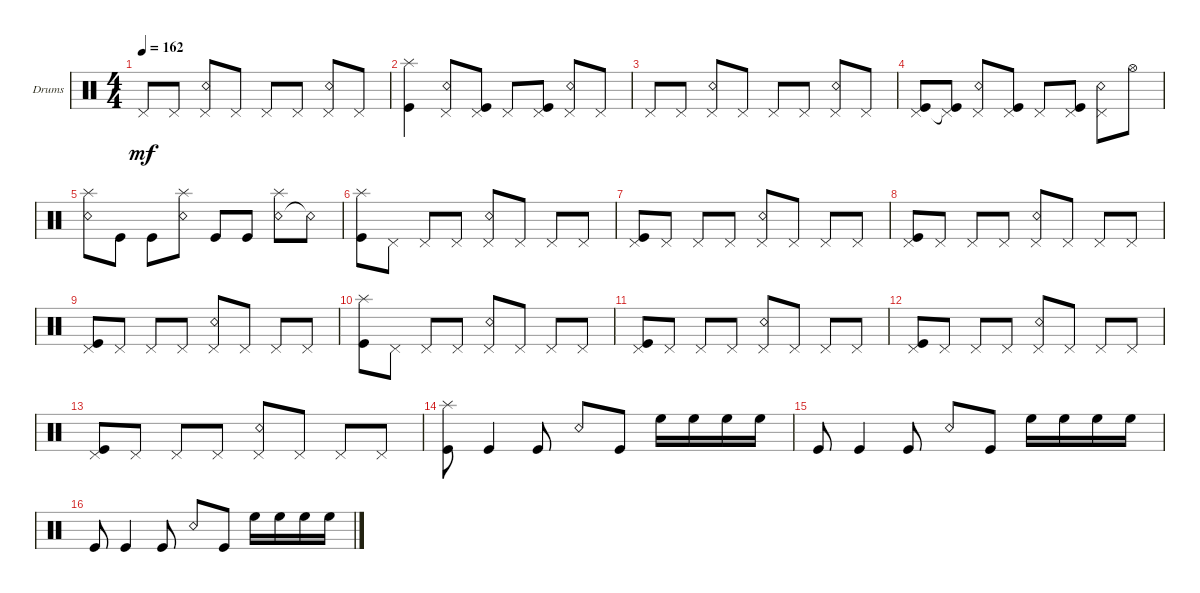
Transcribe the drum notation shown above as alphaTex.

\defaultSystemsLayout 4
\bracketExtendMode groupsimilarinstruments
\firstSystemTrackNameOrientation horizontal
\otherSystemsTrackNameOrientation horizontal
\track ("Drumkit" "Drums") {instrument percussion}
\staff {score}
\articulation defaults
\ts (4 4)
\tempo 162
\clef neutral
\ks c "Pedal Hi-Hat (hit)".8{dy mf} "Pedal Hi-Hat (hit)".8
("Pedal Hi-Hat (hit)" "Snare (rim shot)").8 "Pedal Hi-Hat (hit)".8 "Pedal Hi-Hat (hit)".8 "Pedal Hi-Hat (hit)".8 ("Pedal Hi-Hat (hit)" "Snare (rim shot)").8 "Pedal Hi-Hat (hit)".8 |
("Kick (hit)" "Splash (hit)").4 ("Pedal Hi-Hat (hit)" "Snare (rim shot)").8 ("Pedal Hi-Hat (hit)" "Kick (hit)").8 "Pedal Hi-Hat (hit)".8 ("Pedal Hi-Hat (hit)" "Kick (hit)").8 ("Pedal Hi-Hat (hit)" "Snare (rim shot)").8 "Pedal Hi-Hat (hit)".8 |
"Pedal Hi-Hat (hit)".8 "Pedal Hi-Hat (hit)".8 ("Pedal Hi-Hat (hit)" "Snare (rim shot)").8 "Pedal Hi-Hat (hit)".8 "Pedal Hi-Hat (hit)".8 "Pedal Hi-Hat (hit)".8 ("Pedal Hi-Hat (hit)" "Snare (rim shot)").8 "Pedal Hi-Hat (hit)".8 |
("Kick (hit)" "Pedal Hi-Hat (hit)").8 ("Pedal Hi-Hat (hit)" "Kick (hit)"{t}).8 ("Pedal Hi-Hat (hit)" "Snare (rim shot)").8 ("Pedal Hi-Hat (hit)" "Kick (hit)").8 "Pedal Hi-Hat (hit)".8 ("Pedal Hi-Hat (hit)" "Kick (hit)").8 ("Pedal Hi-Hat (hit)" "Snare (rim shot)").8 "Hi-Hat (open)".8 |
("Snare (rim shot)" "Splash (hit)").8 "Kick (hit)".8 "Kick (hit)".8 ("Snare (rim shot)" "Splash (hit)").8 "Kick (hit)".8 "Kick (hit)".8 ("Snare (rim shot)" "Splash (hit)").8 "Snare (rim shot)"{t}.8 |
("Kick (hit)" "Splash (hit)").8 "Pedal Hi-Hat (hit)".8 "Pedal Hi-Hat (hit)".8 "Pedal Hi-Hat (hit)".8 ("Pedal Hi-Hat (hit)" "Snare (rim shot)").8 "Pedal Hi-Hat (hit)".8 "Pedal Hi-Hat (hit)".8 "Pedal Hi-Hat (hit)".8 |
("Pedal Hi-Hat (hit)" "Kick (hit)").8 "Pedal Hi-Hat (hit)".8 "Pedal Hi-Hat (hit)".8 "Pedal Hi-Hat (hit)".8 ("Pedal Hi-Hat (hit)" "Snare (rim shot)").8 "Pedal Hi-Hat (hit)".8 "Pedal Hi-Hat (hit)".8 "Pedal Hi-Hat (hit)".8 |
("Pedal Hi-Hat (hit)" "Kick (hit)").8 "Pedal Hi-Hat (hit)".8 "Pedal Hi-Hat (hit)".8 "Pedal Hi-Hat (hit)".8 ("Pedal Hi-Hat (hit)" "Snare (rim shot)").8 "Pedal Hi-Hat (hit)".8 "Pedal Hi-Hat (hit)".8 "Pedal Hi-Hat (hit)".8 |
("Pedal Hi-Hat (hit)" "Kick (hit)").8 "Pedal Hi-Hat (hit)".8 "Pedal Hi-Hat (hit)".8 "Pedal Hi-Hat (hit)".8 ("Pedal Hi-Hat (hit)" "Snare (rim shot)").8 "Pedal Hi-Hat (hit)".8 "Pedal Hi-Hat (hit)".8 "Pedal Hi-Hat (hit)".8 |
("Kick (hit)" "Splash (hit)").8 "Pedal Hi-Hat (hit)".8 "Pedal Hi-Hat (hit)".8 "Pedal Hi-Hat (hit)".8 ("Pedal Hi-Hat (hit)" "Snare (rim shot)").8 "Pedal Hi-Hat (hit)".8 "Pedal Hi-Hat (hit)".8 "Pedal Hi-Hat (hit)".8 |
("Pedal Hi-Hat (hit)" "Kick (hit)").8 "Pedal Hi-Hat (hit)".8 "Pedal Hi-Hat (hit)".8 "Pedal Hi-Hat (hit)".8 ("Pedal Hi-Hat (hit)" "Snare (rim shot)").8 "Pedal Hi-Hat (hit)".8 "Pedal Hi-Hat (hit)".8 "Pedal Hi-Hat (hit)".8 |
("Pedal Hi-Hat (hit)" "Kick (hit)").8 "Pedal Hi-Hat (hit)".8 "Pedal Hi-Hat (hit)".8 "Pedal Hi-Hat (hit)".8 ("Pedal Hi-Hat (hit)" "Snare (rim shot)").8 "Pedal Hi-Hat (hit)".8 "Pedal Hi-Hat (hit)".8 "Pedal Hi-Hat (hit)".8 |
("Pedal Hi-Hat (hit)" "Kick (hit)").8 "Pedal Hi-Hat (hit)".8 "Pedal Hi-Hat (hit)".8 "Pedal Hi-Hat (hit)".8 ("Pedal Hi-Hat (hit)" "Snare (rim shot)").8 "Pedal Hi-Hat (hit)".8 "Pedal Hi-Hat (hit)".8 "Pedal Hi-Hat (hit)".8 |
("Kick (hit)" "Splash (hit)").8 "Kick (hit)".4 "Kick (hit)".8 "Snare (rim shot)".8 "Kick (hit)".8 "High Floor Tom (hit)".16 "High Floor Tom (hit)".16 "High Floor Tom (hit)".16 "High Floor Tom (hit)".16 |
"Kick (hit)".8 "Kick (hit)".4 "Kick (hit)".8 "Snare (rim shot)".8 "Kick (hit)".8 "High Floor Tom (hit)".16 "High Floor Tom (hit)".16 "High Floor Tom (hit)".16 "High Floor Tom (hit)".16 |
"Kick (hit)".8 "Kick (hit)".4 "Kick (hit)".8 "Snare (rim shot)".8 "Kick (hit)".8 "High Floor Tom (hit)".16 "High Floor Tom (hit)".16 "High Floor Tom (hit)".16 "High Floor Tom (hit)".16
